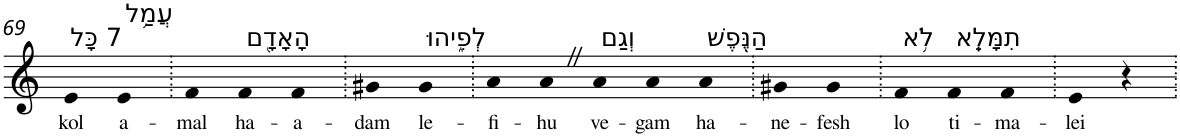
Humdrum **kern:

**kern	**text
*part1	*part1
*staff1	*staff1
*I"Piano	*
*I'Pno	*
!!LO:PB:g=z
*clefG2	*
*k[]	*
=69	=69
!LO:TX:a:t=7 כָּל	!
!	!LO:LY:b
4e	kol
!LO:TX:a:t=עֲמַ֥ל	!
!	!LO:LY:b
4e	a-
=70.	=70.
!	!LO:LY:b
4f	-mal
!LO:TX:a:t=הָאָדָ֖ם	!
!	!LO:LY:b
4f	ha-
!	!LO:LY:b
4f	-a-
=71.	=71.
!	!LO:LY:b
4g#X	-dam
!LO:TX:a:t=לְפִ֑יהוּ	!
!	!LO:LY:b
4g#	le-
=72.	=72.
!	!LO:LY:b
4a	-fi-
!	!LO:LY:b
4aZ	-hu
!LO:TX:a:t=וְגַם	!
!	!LO:LY:b
4a	ve-
!	!LO:LY:b
4a	-gam
!LO:TX:a:t=הַנֶּ֖פֶשׁ	!
!	!LO:LY:b
4a	ha-
=73.	=73.
!	!LO:LY:b
4g#X	-ne-
!	!LO:LY:b
4g#	-fesh
=74.	=74.
!LO:TX:a:t=לֹ֥א	!
!	!LO:LY:b
4f	lo
!LO:TX:a:t=תִמָּלֵֽא	!
!	!LO:LY:b
4f	ti-
!	!LO:LY:b
4f	-ma-
=75.	=75.
!	!LO:LY:b
4e	-lei
4r	.
=.	=.
*-	*-
